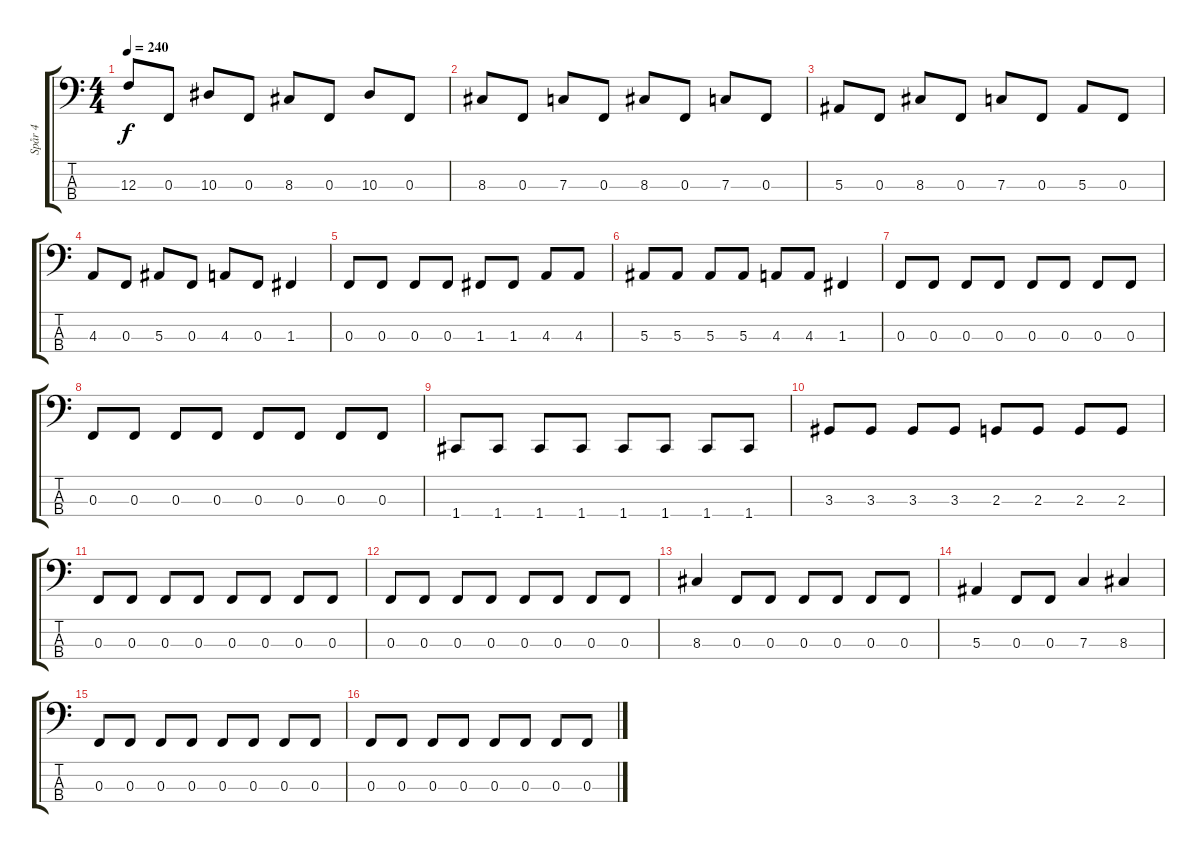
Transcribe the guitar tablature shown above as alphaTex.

\track ("Spår 4" "Spår 4") {instrument electricbasspick}
\staff {score tabs}
\tuning (Eb2 Bb1 F1 C1) {hide}
\ts (4 4)
\tempo 240
\clef f4
\ks c
12.3.8{dy f} 0.3.8 10.3.8 0.3.8 8.3.8 0.3.8 10.3.8 0.3.8 |
8.3.8 0.3.8 7.3.8 0.3.8 8.3.8 0.3.8 7.3.8 0.3.8 |
5.3.8 0.3.8 8.3.8 0.3.8 7.3.8 0.3.8 5.3.8 0.3.8 |
4.3.8 0.3.8 5.3.8 0.3.8 4.3.8 0.3.8 1.3.4 |
0.3.8 0.3.8 0.3.8 0.3.8 1.3.8 1.3.8 4.3.8 4.3.8 |
5.3.8 5.3.8 5.3.8 5.3.8 4.3.8 4.3.8 1.3.4 |
0.3.8 0.3.8 0.3.8 0.3.8 0.3.8 0.3.8 0.3.8 0.3.8 |
0.3.8 0.3.8 0.3.8 0.3.8 0.3.8 0.3.8 0.3.8 0.3.8 |
1.4.8 1.4.8 1.4.8 1.4.8 1.4.8 1.4.8 1.4.8 1.4.8 |
3.3.8 3.3.8 3.3.8 3.3.8 2.3.8 2.3.8 2.3.8 2.3.8 |
0.3.8 0.3.8 0.3.8 0.3.8 0.3.8 0.3.8 0.3.8 0.3.8 |
0.3.8 0.3.8 0.3.8 0.3.8 0.3.8 0.3.8 0.3.8 0.3.8 |
8.3.4 0.3.8 0.3.8 0.3.8 0.3.8 0.3.8 0.3.8 |
5.3.4 0.3.8 0.3.8 7.3.4 8.3.4 |
0.3.8 0.3.8 0.3.8 0.3.8 0.3.8 0.3.8 0.3.8 0.3.8 |
0.3.8 0.3.8 0.3.8 0.3.8 0.3.8 0.3.8 0.3.8 0.3.8
